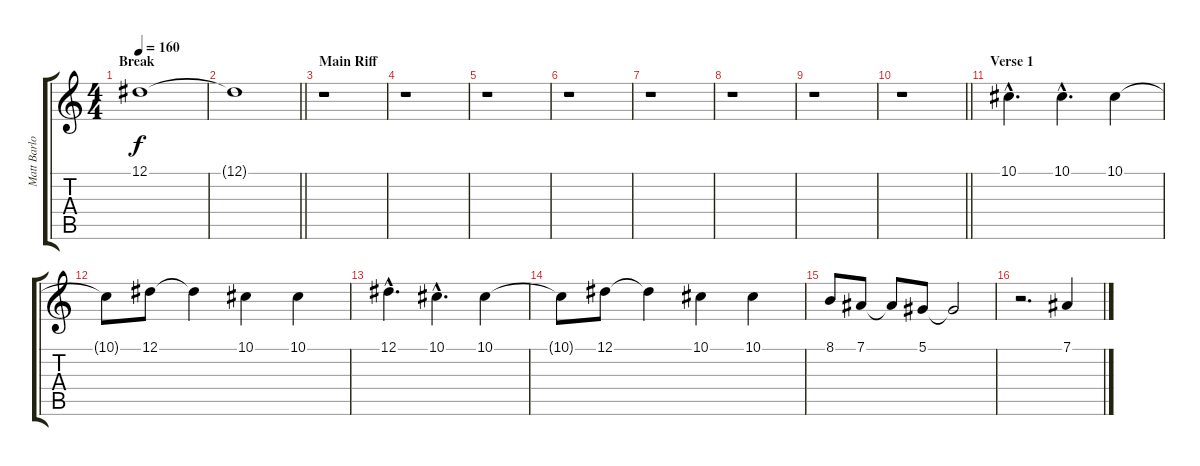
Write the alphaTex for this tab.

\track ("Matt Barlow" "Matt Barlo") {instrument flute}
\staff {score tabs}
\tuning (Eb4 Bb3 Gb3 Db3 Ab2 Eb2) {hide}
\ts (4 4)
\section ("" "Break")
\tempo 160
\clef g2
\ks c
12.1.1{dy f} |
\barLineRight lightlight
12.1{t}.1 |
\section ("" "Main Riff")
r.1 |
r.1 |
r.1 |
r.1 |
r.1 |
r.1 |
r.1 |
\barLineRight lightlight
r.1 |
\section ("" "Verse 1")
10.1{hac}.4{d} 10.1{hac}.4{d} 10.1.4 |
10.1{t}.8 12.1.8 12.1{t}.4 10.1.4 10.1.4 |
12.1{hac}.4{d} 10.1{hac}.4{d} 10.1.4 |
10.1{t}.8 12.1.8 12.1{t}.4 10.1.4 10.1.4 |
8.1.8 7.1.8 7.1{t}.8 5.1.8 5.1{t}.2 |
r.2{d} 7.1.4
